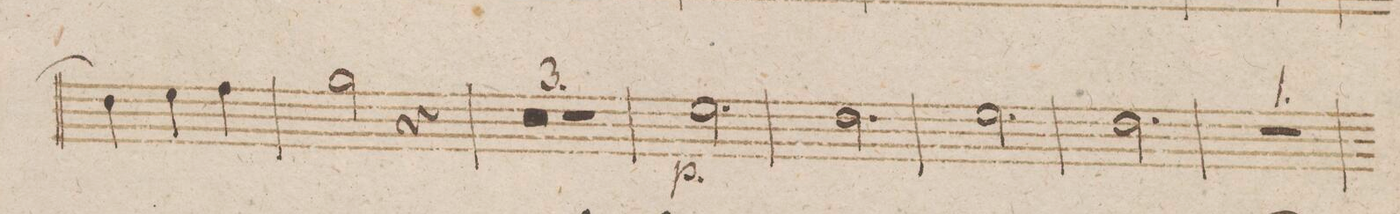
**kern	**dynam
*I"Fagotto 1mo	*
*clefF4	*
*k[b-e-]	*
*met(c)	*
*M3/4	*
4F\]	.
4G\	.
4A\	.
=108	=108
2B-\	.
4r	.
=109	=109
1.r	.
=110	=110
=111	=111
2.r	.
=112	=112
2.G\	p
=113	=113
2.F\	.
=114	=114
2.G\	.
=115	=115
2.F\	.
=116	=116
2.r	.
=117	=117
*-	*-
